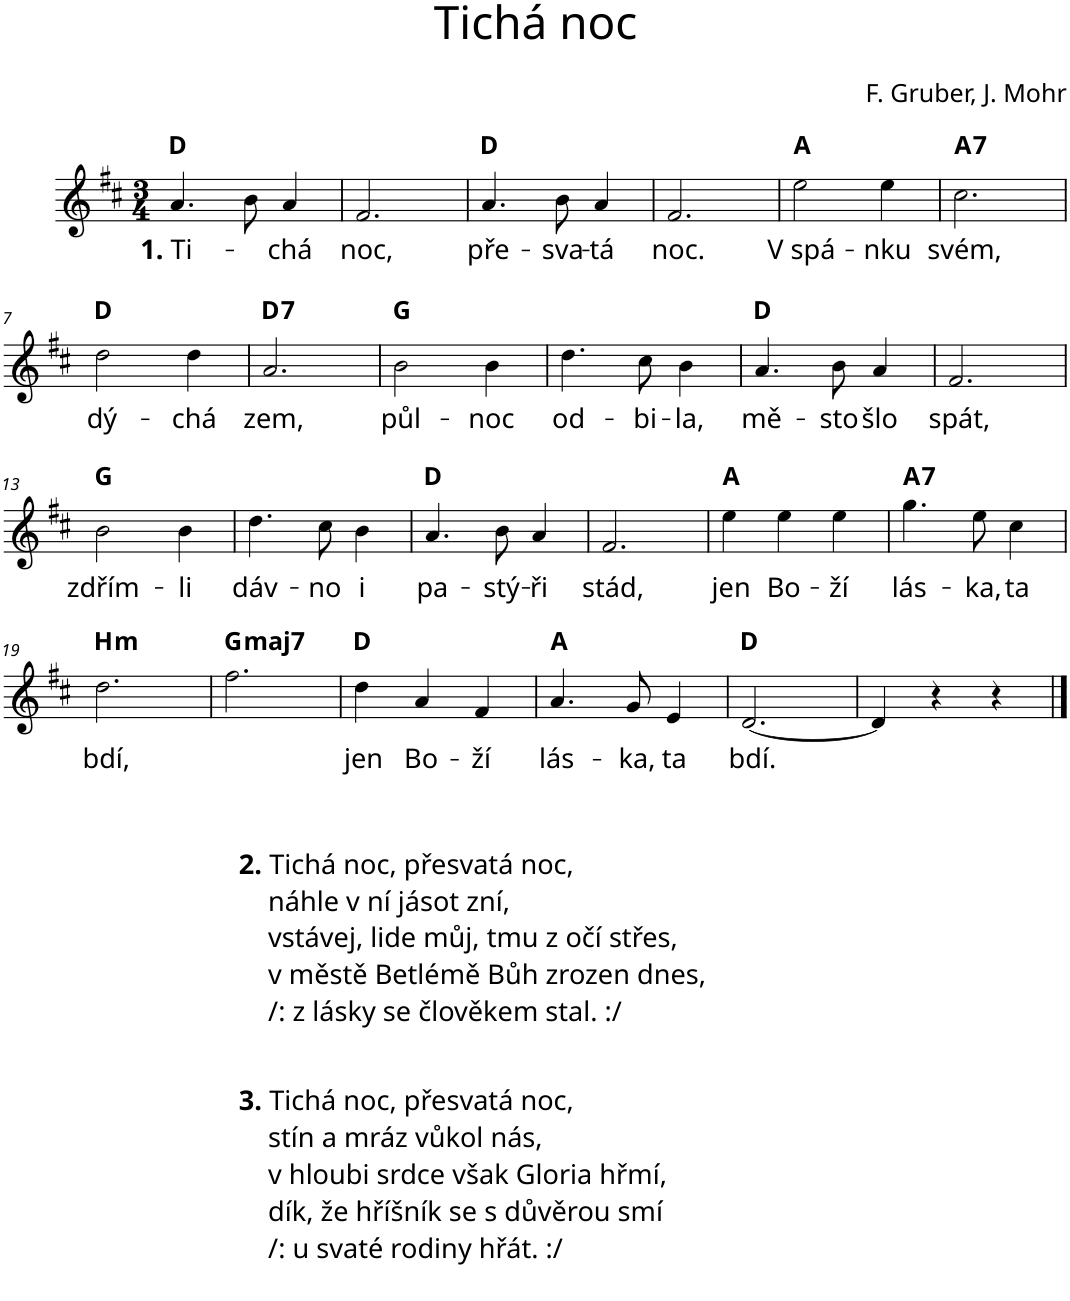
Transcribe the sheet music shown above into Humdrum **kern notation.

**kern	**text	**harte
*part1	*part1	*part1
*staff1	*staff1	*
*I"Piano	*	*
*I'Pno.	*	*
*clefG2	*	*
*k[f#c#]	*	*
*M3/4	*	*
=1	=1	=1
!	!LO:LY:b	!
4.a/	1. Ti	D:maj
8b\	.	.
!	!LO:LY:b	!
4a/	-chá	.
=2	=2	=2
!	!LO:LY:b	!
2.f#/	noc,	.
=3	=3	=3
!	!LO:LY:b	!
4.a/	pře-	D:maj
!	!LO:LY:b	!
8b\	sva-	.
!	!LO:LY:b	!
4a/	-tá	.
=4	=4	=4
!	!LO:LY:b	!
2.f#/	noc.	.
=5	=5	=5
!	!LO:LY:b	!
2ee\	V spá-	A:maj
!	!LO:LY:b	!
4ee\	-nku	.
=6	=6	=6
!	!LO:LY:b	!LO:H:kt=7
2.cc#\	svém,	A:7
!!LO:LB:g=z
=7	=7	=7
!	!LO:LY:b	!
2dd\	dý-	D:maj
!	!LO:LY:b	!
4dd\	-chá	.
=8	=8	=8
!	!LO:LY:b	!LO:H:kt=7
2.a/	zem,	D:7
=9	=9	=9
!	!LO:LY:b	!
2b\	půl-	G:maj
!	!LO:LY:b	!
4b\	-noc	.
=10	=10	=10
!	!LO:LY:b	!
4.dd\	od-	.
!	!LO:LY:b	!
8cc#\	-bi-	.
!	!LO:LY:b	!
4b\	-la,	.
=11	=11	=11
!	!LO:LY:b	!
4.a/	mě-	D:maj
!	!LO:LY:b	!
8b\	-sto	.
!	!LO:LY:b	!
4a/	šlo	.
=12	=12	=12
!	!LO:LY:b	!
2.f#/	spát,	.
!!LO:LB:g=z
=13	=13	=13
!	!LO:LY:b	!
2b\	zdřím-	G:maj
!	!LO:LY:b	!
4b\	-li	.
=14	=14	=14
!	!LO:LY:b	!
4.dd\	dáv-	.
!	!LO:LY:b	!
8cc#\	-no	.
!	!LO:LY:b	!
4b\	i	.
=15	=15	=15
!	!LO:LY:b	!
4.a/	pa-	D:maj
!	!LO:LY:b	!
8b\	-stý-	.
!	!LO:LY:b	!
4a/	-ři	.
=16	=16	=16
!	!LO:LY:b	!
2.f#/	stád,	.
=17	=17	=17
!	!LO:LY:b	!
4ee\	jen	A:maj
!	!LO:LY:b	!
4ee\	Bo-	.
!	!LO:LY:b	!
4ee\	-ží	.
=18	=18	=18
!	!LO:LY:b	!LO:H:kt=7
4.gg\	lás-	A:7
!	!LO:LY:b	!
8ee\	-ka,	.
!	!LO:LY:b	!
4cc#\	ta	.
!!LO:LB:g=z
=19	=19	=19
!	!LO:LY:b	!LO:H:kt=m
2.dd\	bdí,	B:min
=20	=20	=20
!	!	!LO:H:kt=maj7
2.ff#\	.	G:maj7
=21	=21	=21
!	!LO:LY:b	!
4dd\	jen	D:maj
!	!LO:LY:b	!
4a/	Bo-	.
!	!LO:LY:b	!
4f#/	-ží	.
=22	=22	=22
!	!LO:LY:b	!
4.a/	lás-	A:maj
!	!LO:LY:b	!
8g/	-ka,	.
!	!LO:LY:b	!
4e/	ta	.
=23	=23	=23
!	!LO:LY:b	!
[2.d/	bdí.	D:maj
=24	=24	=24
4d/]	.	.
4r	.	.
4r	.	.
==	==	==
*-	*-	*-
